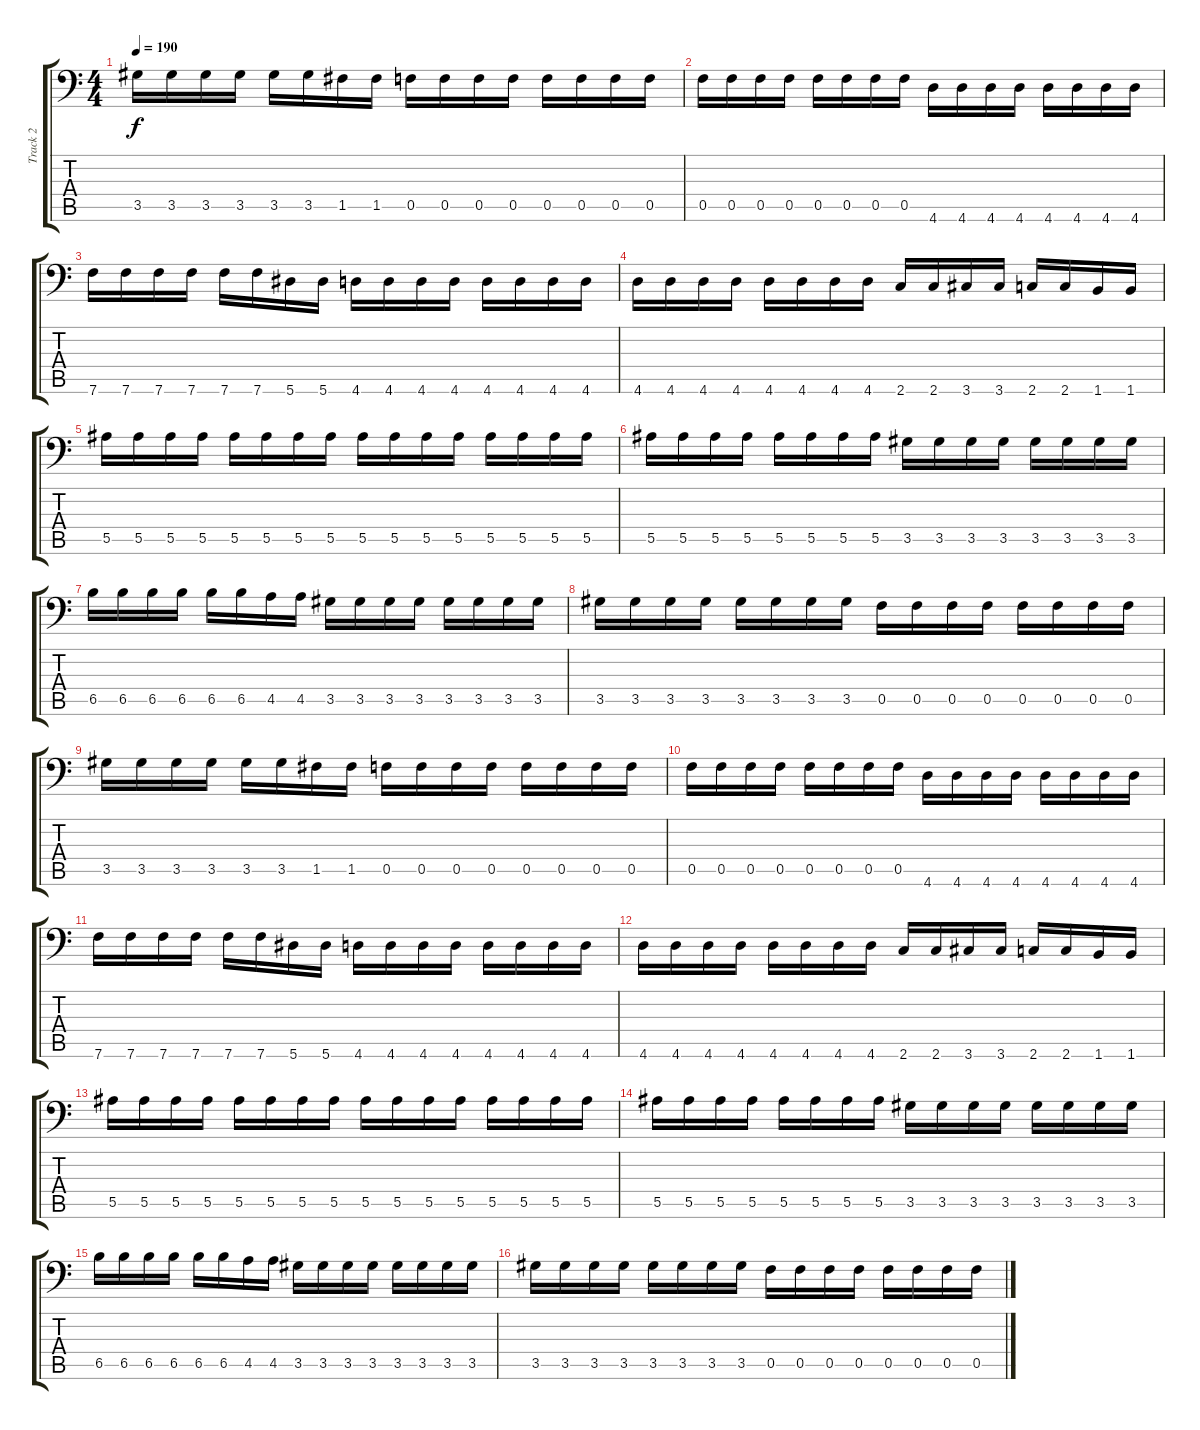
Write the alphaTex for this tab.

\track ("Track 2" "Track 2") {instrument distortionguitar}
\staff {score tabs}
\tuning (D4 A3 F3 Bb2 F2 Bb1) {hide}
\ts (4 4)
\tempo 190
\clef f4
\ks c
3.5.16{dy f} 3.5.16 3.5.16 3.5.16 3.5.16 3.5.16 1.5.16 1.5.16 0.5.16 0.5.16 0.5.16 0.5.16 0.5.16 0.5.16 0.5.16 0.5.16 |
0.5.16 0.5.16 0.5.16 0.5.16 0.5.16 0.5.16 0.5.16 0.5.16 4.6.16 4.6.16 4.6.16 4.6.16 4.6.16 4.6.16 4.6.16 4.6.16 |
7.6.16 7.6.16 7.6.16 7.6.16 7.6.16 7.6.16 5.6.16 5.6.16 4.6.16 4.6.16 4.6.16 4.6.16 4.6.16 4.6.16 4.6.16 4.6.16 |
4.6.16 4.6.16 4.6.16 4.6.16 4.6.16 4.6.16 4.6.16 4.6.16 2.6.16 2.6.16 3.6.16 3.6.16 2.6.16 2.6.16 1.6.16 1.6.16 |
5.5.16 5.5.16 5.5.16 5.5.16 5.5.16 5.5.16 5.5.16 5.5.16 5.5.16 5.5.16 5.5.16 5.5.16 5.5.16 5.5.16 5.5.16 5.5.16 |
5.5.16 5.5.16 5.5.16 5.5.16 5.5.16 5.5.16 5.5.16 5.5.16 3.5.16 3.5.16 3.5.16 3.5.16 3.5.16 3.5.16 3.5.16 3.5.16 |
6.5.16 6.5.16 6.5.16 6.5.16 6.5.16 6.5.16 4.5.16 4.5.16 3.5.16 3.5.16 3.5.16 3.5.16 3.5.16 3.5.16 3.5.16 3.5.16 |
3.5.16 3.5.16 3.5.16 3.5.16 3.5.16 3.5.16 3.5.16 3.5.16 0.5.16 0.5.16 0.5.16 0.5.16 0.5.16 0.5.16 0.5.16 0.5.16 |
3.5.16 3.5.16 3.5.16 3.5.16 3.5.16 3.5.16 1.5.16 1.5.16 0.5.16 0.5.16 0.5.16 0.5.16 0.5.16 0.5.16 0.5.16 0.5.16 |
0.5.16 0.5.16 0.5.16 0.5.16 0.5.16 0.5.16 0.5.16 0.5.16 4.6.16 4.6.16 4.6.16 4.6.16 4.6.16 4.6.16 4.6.16 4.6.16 |
7.6.16 7.6.16 7.6.16 7.6.16 7.6.16 7.6.16 5.6.16 5.6.16 4.6.16 4.6.16 4.6.16 4.6.16 4.6.16 4.6.16 4.6.16 4.6.16 |
4.6.16 4.6.16 4.6.16 4.6.16 4.6.16 4.6.16 4.6.16 4.6.16 2.6.16 2.6.16 3.6.16 3.6.16 2.6.16 2.6.16 1.6.16 1.6.16 |
5.5.16 5.5.16 5.5.16 5.5.16 5.5.16 5.5.16 5.5.16 5.5.16 5.5.16 5.5.16 5.5.16 5.5.16 5.5.16 5.5.16 5.5.16 5.5.16 |
5.5.16 5.5.16 5.5.16 5.5.16 5.5.16 5.5.16 5.5.16 5.5.16 3.5.16 3.5.16 3.5.16 3.5.16 3.5.16 3.5.16 3.5.16 3.5.16 |
6.5.16 6.5.16 6.5.16 6.5.16 6.5.16 6.5.16 4.5.16 4.5.16 3.5.16 3.5.16 3.5.16 3.5.16 3.5.16 3.5.16 3.5.16 3.5.16 |
3.5.16 3.5.16 3.5.16 3.5.16 3.5.16 3.5.16 3.5.16 3.5.16 0.5.16 0.5.16 0.5.16 0.5.16 0.5.16 0.5.16 0.5.16 0.5.16
